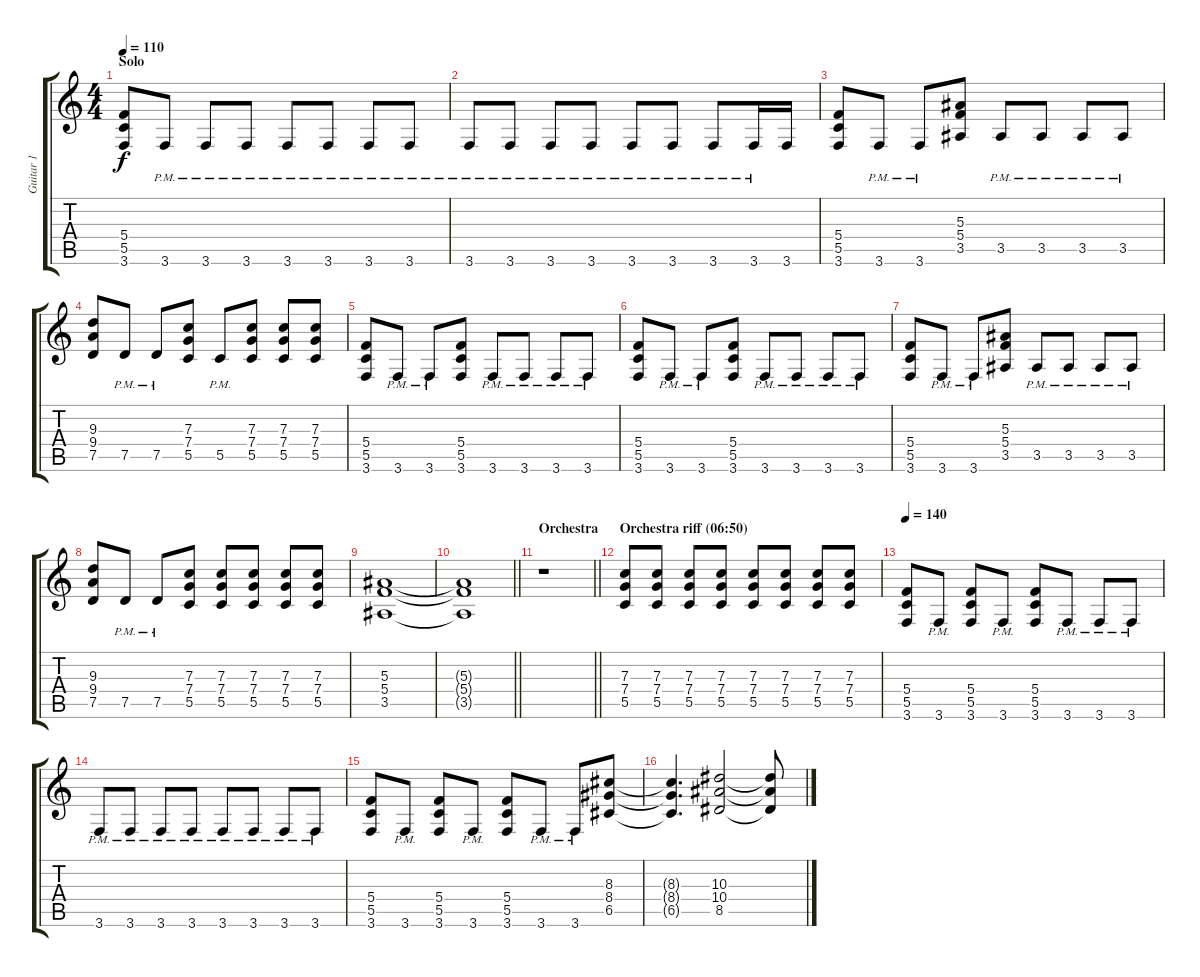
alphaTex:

\track ("Guitar 1" "Guitar 1") {instrument distortionguitar}
\staff {score tabs}
\tuning (D4 A3 F3 C3 G2 D2) {hide}
\ts (4 4)
\section ("" "Solo")
\tempo 110
\clef g2
\ks c
(5.4 5.5 3.6).8{dy f} 3.6{pm}.8 3.6{pm}.8 3.6{pm}.8 3.6{pm}.8 3.6{pm}.8 3.6{pm}.8 3.6{pm}.8 |
3.6{pm}.8 3.6{pm}.8 3.6{pm}.8 3.6{pm}.8 3.6{pm}.8 3.6{pm}.8 3.6{pm}.8 3.6{pm}.16 3.6.16 |
(5.4 5.5 3.6).8 3.6{pm}.8 3.6{pm}.8 (5.3 5.4 3.5).8 3.5{pm}.8 3.5{pm}.8 3.5{pm}.8 3.5{pm}.8 |
(9.3 9.4 7.5).8 7.5{pm}.8 7.5{pm}.8 (7.3 7.4 5.5).8 5.5{pm}.8 (7.3 7.4 5.5).8 (7.3 7.4 5.5).8 (7.3 7.4 5.5).8 |
(5.4 5.5 3.6).8 3.6{pm}.8 3.6{pm}.8 (5.4 5.5 3.6).8 3.6{pm}.8 3.6{pm}.8 3.6{pm}.8 3.6{pm}.8 |
(5.4 5.5 3.6).8 3.6{pm}.8 3.6{pm}.8 (5.4 5.5 3.6).8 3.6{pm}.8 3.6{pm}.8 3.6{pm}.8 3.6{pm}.8 |
(5.4 5.5 3.6).8 3.6{pm}.8 3.6{pm}.8 (5.3 5.4 3.5).8 3.5{pm}.8 3.5{pm}.8 3.5{pm}.8 3.5{pm}.8 |
(9.3 9.4 7.5).8 7.5{pm}.8 7.5{pm}.8 (7.3 7.4 5.5).8 (7.3 7.4 5.5).8 (7.3 7.4 5.5).8 (7.3 7.4 5.5).8 (7.3 7.4 5.5).8 |
(5.3 5.4 3.5).1 |
\barLineRight lightlight
(5.3{t} 5.4{t} 3.5{t}).1 |
\section ("" "Orchestra")
\barLineRight lightlight
r.1 |
\section ("" "Orchestra riff (06:50)")
(7.3 7.4 5.5).8 (7.3 7.4 5.5).8 (7.3 7.4 5.5).8 (7.3 7.4 5.5).8 (7.3 7.4 5.5).8 (7.3 7.4 5.5).8 (7.3 7.4 5.5).8 (7.3 7.4 5.5).8 |
\tempo 140
(5.4 5.5 3.6).8 3.6{pm}.8 (5.4 5.5 3.6).8 3.6{pm}.8 (5.4 5.5 3.6).8 3.6{pm}.8 3.6{pm}.8 3.6{pm}.8 |
3.6{pm}.8 3.6{pm}.8 3.6{pm}.8 3.6{pm}.8 3.6{pm}.8 3.6{pm}.8 3.6{pm}.8 3.6{pm}.8 |
(5.4 5.5 3.6).8 3.6{pm}.8 (5.4 5.5 3.6).8 3.6{pm}.8 (5.4 5.5 3.6).8 3.6{pm}.8 3.6{pm}.8 (8.3 8.4 6.5).8 |
(8.3{t} 8.4{t} 6.5{t}).4{d} (10.3 10.4 8.5).2 (10.3{t} 10.4{t} 8.5{t}).8
